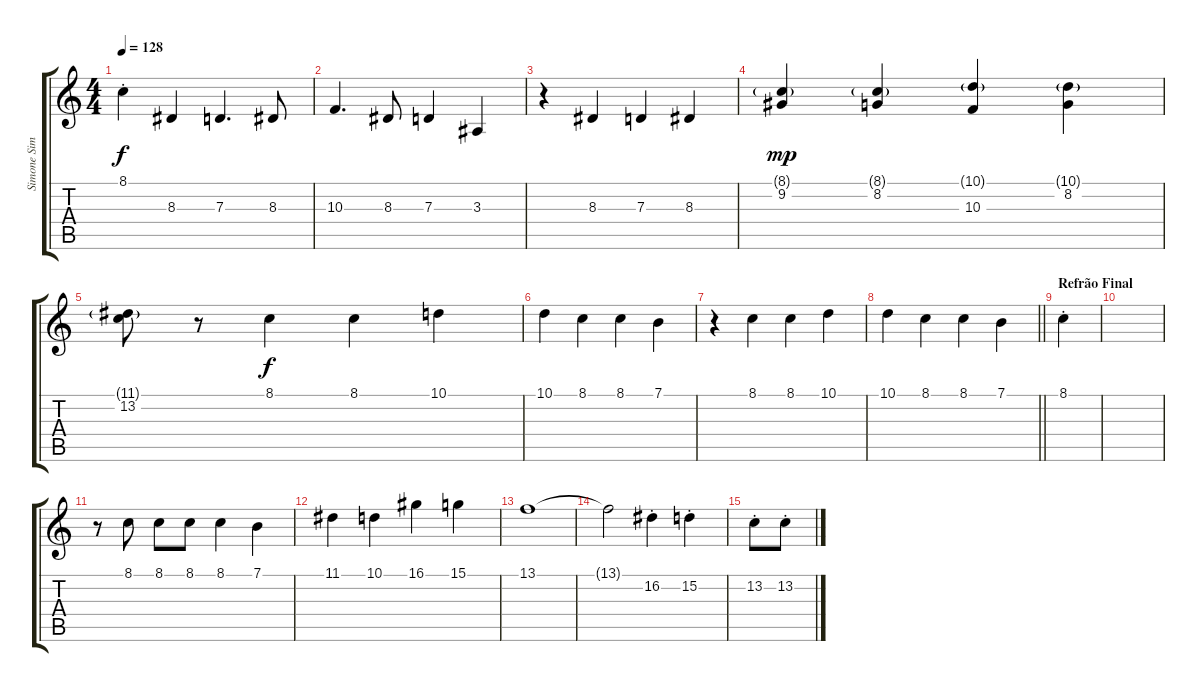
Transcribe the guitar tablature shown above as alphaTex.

\track ("Simone Simons" "Simone Sim") {instrument pad4choir}
\staff {score tabs}
\tuning (E4 B3 G3 D3 A2 E2) {hide}
\ts (4 4)
\tempo 128
\clef g2
\ks c
8.1{st}.4{dy f} 8.3.4 7.3.4{d} 8.3.8 |
10.3.4{d} 8.3.8 7.3.4 3.3.4 |
r.4 8.3.4 7.3.4 8.3.4 |
(8.1{g} 9.2).4{dy mp} (8.1{g} 8.2).4 (10.1{g} 10.3).4 (10.1{g} 8.2).4 |
(11.1{g} 13.2).8 r.8 8.1.4{dy f} 8.1.4 10.1.4 |
10.1.4 8.1.4 8.1.4 7.1.4 |
r.4 8.1.4 8.1.4 10.1.4 |
\barLineRight lightlight
10.1.4 8.1.4 8.1.4 7.1.4 |
\section ("" "Refrão Final")
8.1{st}.4 |
|
r.8 8.1.8 8.1.8 8.1.8 8.1.4 7.1.4 |
11.1.4 10.1.4 16.1.4 15.1.4 |
13.1.1 |
13.1{t}.2 16.2{st}.4 15.2{st}.4 |
13.2{st}.8 13.2{st}.8
